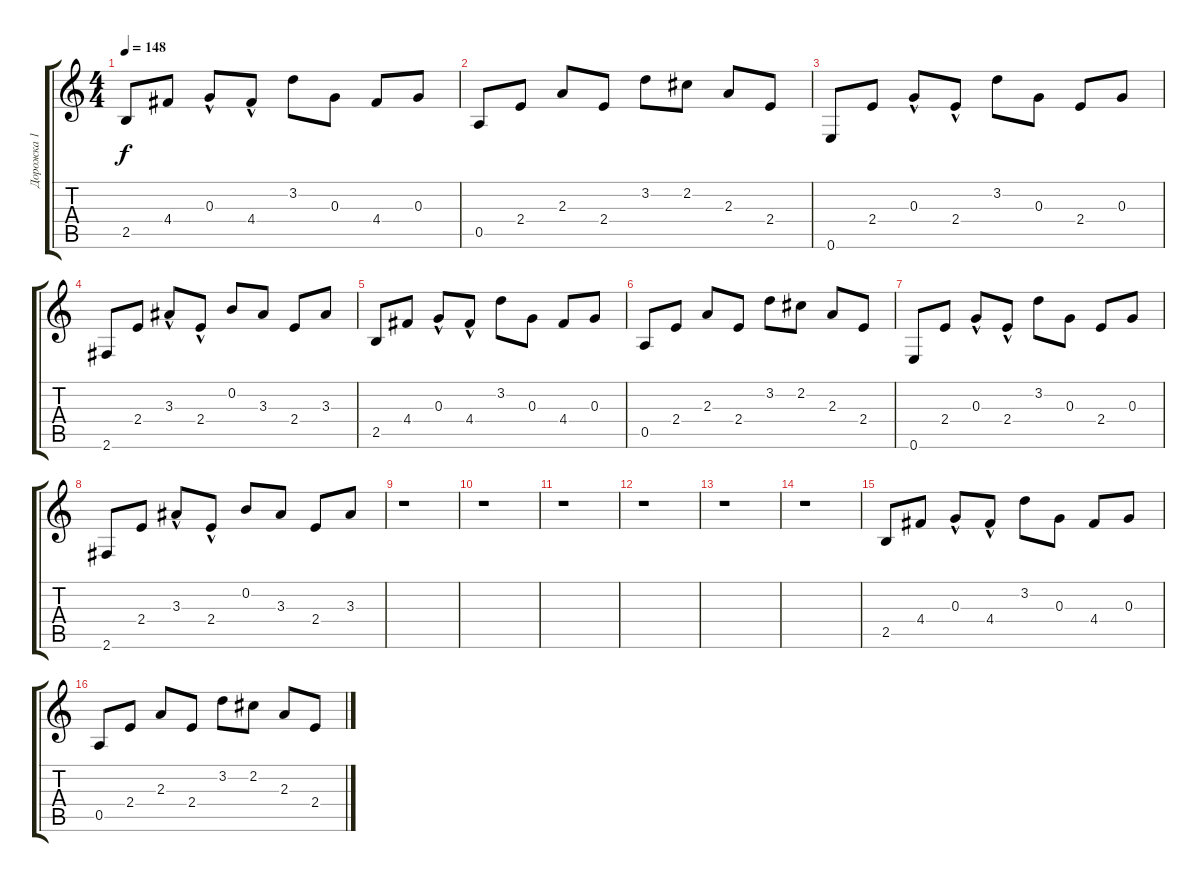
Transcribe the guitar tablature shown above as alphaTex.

\track ("Дорожка 1" "Дорожка 1") {instrument acousticguitarsteel}
\staff {score tabs}
\tuning (E4 B3 G3 D3 A2 E2) {hide}
\ts (4 4)
\tempo 148
\clef g2
\ks c
2.5.8{dy f} 4.4.8 0.3{hac}.8 4.4{hac}.8 3.2.8 0.3.8 4.4.8 0.3.8 |
0.5.8 2.4.8 2.3.8 2.4.8 3.2.8 2.2.8 2.3.8 2.4.8 |
0.6.8 2.4.8 0.3{hac}.8 2.4{hac}.8 3.2.8 0.3.8 2.4.8 0.3.8 |
2.6.8 2.4.8 3.3{hac}.8 2.4{hac}.8 0.2.8 3.3.8 2.4.8 3.3.8 |
2.5.8 4.4.8 0.3{hac}.8 4.4{hac}.8 3.2.8 0.3.8 4.4.8 0.3.8 |
0.5.8 2.4.8 2.3.8 2.4.8 3.2.8 2.2.8 2.3.8 2.4.8 |
0.6.8 2.4.8 0.3{hac}.8 2.4{hac}.8 3.2.8 0.3.8 2.4.8 0.3.8 |
2.6.8 2.4.8 3.3{hac}.8 2.4{hac}.8 0.2.8 3.3.8 2.4.8 3.3.8 |
r.1 |
r.1 |
r.1 |
r.1 |
r.1 |
r.1 |
2.5.8 4.4.8 0.3{hac}.8 4.4{hac}.8 3.2.8 0.3.8 4.4.8 0.3.8 |
0.5.8 2.4.8 2.3.8 2.4.8 3.2.8 2.2.8 2.3.8 2.4.8
